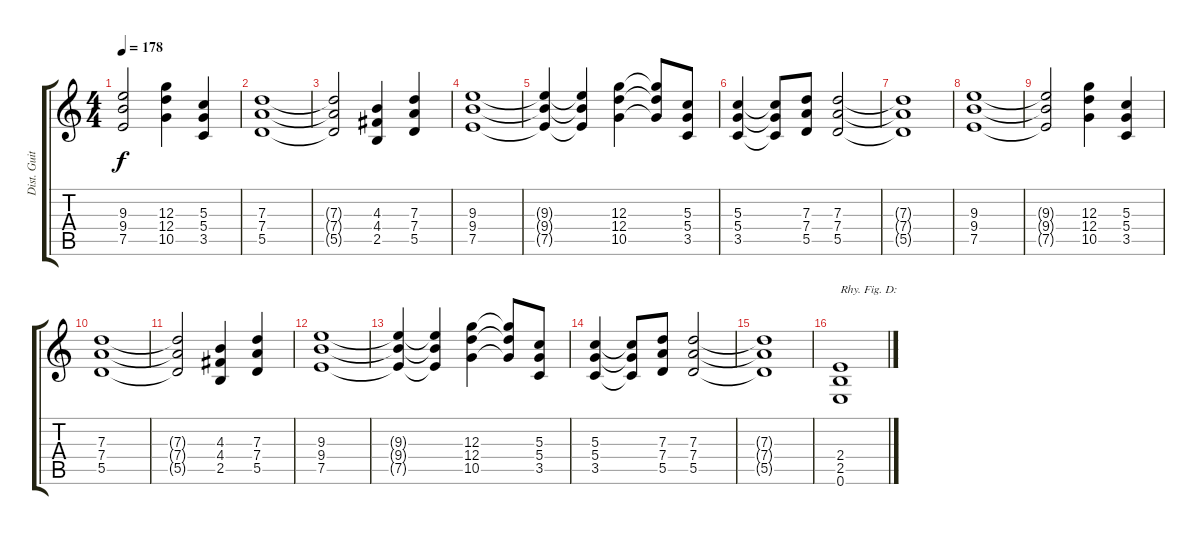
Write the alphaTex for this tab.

\track ("Dist. Guitar 2" "Dist. Guit") {instrument distortionguitar}
\staff {score tabs}
\tuning (E4 B3 G3 D3 A2 E2) {hide}
\ts (4 4)
\tempo 178
\clef g2
\ks c
(9.3{t} 9.4{t} 7.5{t}).2{dy f} (12.3 12.4 10.5).4 (5.3 5.4 3.5).4 |
(7.3 7.4 5.5).1 |
(7.3{t} 7.4{t} 5.5{t}).2 (4.3 4.4 2.5).4 (7.3 7.4 5.5).4 |
(9.3 9.4 7.5).1 |
(9.3{t} 9.4{t} 7.5{t}).4 (9.3{t} 9.4{t} 7.5{t}).4 (12.3 12.4 10.5).4 (12.3{t} 12.4{t} 10.5{t}).8 (5.3 5.4 3.5).8 |
(5.3 5.4 3.5).4 (5.3{t} 5.4{t} 3.5{t}).8 (7.3 7.4 5.5).8 (7.3 7.4 5.5).2 |
(7.3{t} 7.4{t} 5.5{t}).1 |
(9.3 9.4 7.5).1 |
(9.3{t} 9.4{t} 7.5{t}).2 (12.3 12.4 10.5).4 (5.3 5.4 3.5).4 |
(7.3 7.4 5.5).1 |
(7.3{t} 7.4{t} 5.5{t}).2 (4.3 4.4 2.5).4 (7.3 7.4 5.5).4 |
(9.3 9.4 7.5).1 |
(9.3{t} 9.4{t} 7.5{t}).4 (9.3{t} 9.4{t} 7.5{t}).4 (12.3 12.4 10.5).4 (12.3{t} 12.4{t} 10.5{t}).8 (5.3 5.4 3.5).8 |
(5.3 5.4 3.5).4 (5.3{t} 5.4{t} 3.5{t}).8 (7.3 7.4 5.5).8 (7.3 7.4 5.5).2 |
(7.3{t} 7.4{t} 5.5{t}).1 |
(2.4 2.5 0.6).1{txt "Rhy. Fig. D:" volume 10 instrument distortionguitar}
